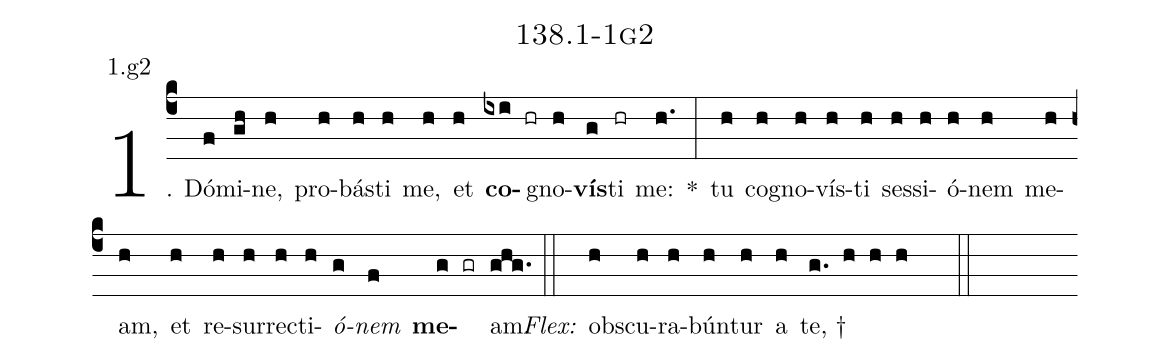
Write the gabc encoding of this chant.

name: 138.1-1g2;
annotation: 1.g2;
%%
(c4)1. Dó(f)mi(gh)ne,(h) pro(h)bás(h)ti(h) me,(h) et(h) <b>co</b>(ixi hr)gno(h)<b>vís</b>(g)ti(hr) me:(h.) *(:) tu(h) co(h)gno(h)vís(h)ti(h) ses(h)si(h)ó(h)nem(h) me(h)am,(h) et(h) re(h)sur(h)rec(h)ti(h)<i>ó</i>(g)<i>nem</i>(f) <b>me</b>(g gr)am.(ghg.) (::)
<i>Flex:</i>()  obs(h)cu(h)ra(h)bún(h)tur(h) a(h) te, †(g. h h h  ::)
